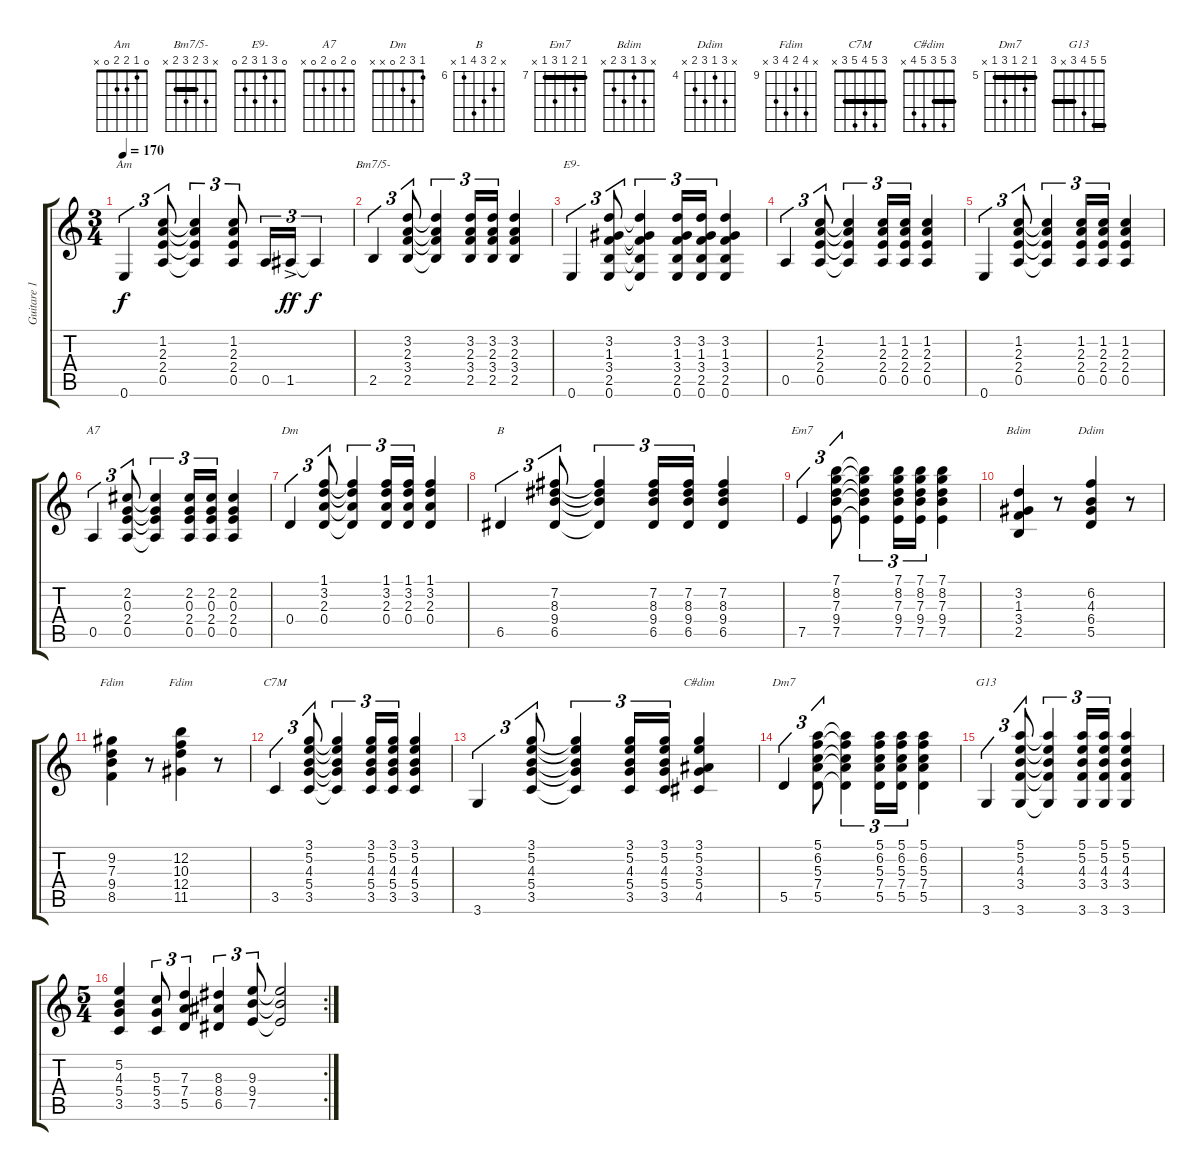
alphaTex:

\track ("Guitare 1" "Guitare 1") {instrument acousticguitarnylon}
\staff {score tabs}
\tuning (E4 B3 G3 D3 A2 E2) {hide}
\chord ("Am" 0 1 2 2 0 x)
\chord ("Bm7/5-" x 3 2 3 2 x) {barre 2}
\chord ("E9-" 0 3 1 3 2 0)
\chord ("A7" 0 2 0 2 0 x)
\chord ("Dm" 1 3 2 0 x x)
\chord ("B" x 7 8 9 6 x) {firstfret 6}
\chord ("Em7" 7 8 7 9 7 x) {firstfret 7 barre 7}
\chord ("Bdim" x 3 1 3 2 x)
\chord ("Ddim" x 6 4 6 5 x) {firstfret 4}
\chord ("Fdim" x 9 7 9 8 x) {firstfret 7}
\chord ("Fdim" x 12 10 12 11 x) {firstfret 9}
\chord ("C7M" 3 5 4 5 3 x) {barre 3}
\chord ("C#dim" 3 5 3 5 4 x) {barre 3}
\chord ("Dm7" 5 6 5 7 5 x) {firstfret 5 barre 5}
\chord ("G13" 5 5 4 3 x 3) {barre (3 5)}
\ts (3 4)
\tempo 170
\clef g2
\ks c
0.6.4{tu (3 2) ch "Am" dy f} (1.2 2.3 2.4 0.5).8{tu (3 2)} (1.2{t} 2.3{t} 2.4{t} 0.5{t}).4{tu (3 2)} (1.2 2.3 2.4 0.5).8{tu (3 2)} 0.5.16{tu (3 2)} 1.5{ac}.16{tu (3 2) dy ff} 1.5{t}.4{tu (3 2) dy f} |
2.5.4{tu (3 2) ch "Bm7/5-"} (3.2 2.3 3.4 2.5).8{tu (3 2)} (3.2{t} 2.3{t} 3.4{t} 2.5{t}).4{tu (3 2)} (3.2 2.3 3.4 2.5).16{tu (3 2)} (3.2 2.3 3.4 2.5).16{tu (3 2)} (3.2 2.3 3.4 2.5).4 |
0.6.4{tu (3 2) ch "E9-"} (3.2 1.3 3.4 2.5 0.6).8{tu (3 2)} (3.2{t} 1.3{t} 3.4{t} 2.5{t} 0.6{t}).4{tu (3 2)} (3.2 1.3 3.4 2.5 0.6).16{tu (3 2)} (3.2 1.3 3.4 2.5 0.6).16{tu (3 2)} (3.2 1.3 3.4 2.5 0.6).4 |
0.5.4{tu (3 2)} (1.2 2.3 2.4 0.5).8{tu (3 2)} (1.2{t} 2.3{t} 2.4{t} 0.5{t}).4{tu (3 2)} (1.2 2.3 2.4 0.5).16{tu (3 2)} (1.2 2.3 2.4 0.5).16{tu (3 2)} (1.2 2.3 2.4 0.5).4 |
0.6.4{tu (3 2)} (1.2 2.3 2.4 0.5).8{tu (3 2)} (1.2{t} 2.3{t} 2.4{t} 0.5{t}).4{tu (3 2)} (1.2 2.3 2.4 0.5).16{tu (3 2)} (1.2 2.3 2.4 0.5).16{tu (3 2)} (1.2 2.3 2.4 0.5).4 |
0.5.4{tu (3 2) ch "A7"} (2.2 0.3 2.4 0.5).8{tu (3 2)} (2.2{t} 0.3{t} 2.4{t} 0.5{t}).4{tu (3 2)} (2.2 0.3 2.4 0.5).16{tu (3 2)} (2.2 0.3 2.4 0.5).16{tu (3 2)} (2.2 0.3 2.4 0.5).4 |
0.4.4{tu (3 2) ch "Dm"} (1.1 3.2 2.3 0.4).8{tu (3 2)} (1.1{t} 3.2{t} 2.3{t} 0.4{t}).4{tu (3 2)} (1.1 3.2 2.3 0.4).16{tu (3 2)} (1.1 3.2 2.3 0.4).16{tu (3 2)} (1.1 3.2 2.3 0.4).4 |
6.5.4{tu (3 2) ch "B"} (7.2 8.3 9.4 6.5).8{tu (3 2)} (7.2{t} 8.3{t} 9.4{t} 6.5{t}).4{tu (3 2)} (7.2 8.3 9.4 6.5).16{tu (3 2)} (7.2 8.3 9.4 6.5).16{tu (3 2)} (7.2 8.3 9.4 6.5).4 |
7.5.4{tu (3 2) ch "Em7"} (7.1 8.2 7.3 9.4 7.5).8{tu (3 2)} (7.1{t} 8.2{t} 7.3{t} 9.4{t} 7.5{t}).4{tu (3 2)} (7.1 8.2 7.3 9.4 7.5).16{tu (3 2)} (7.1 8.2 7.3 9.4 7.5).16{tu (3 2)} (7.1 8.2 7.3 9.4 7.5).4 |
(3.2 1.3 3.4 2.5).4{ch "Bdim"} r.8 (6.2 4.3 6.4 5.5).4{ch "Ddim"} r.8 |
(9.2 7.3 9.4 8.5).4{ch "Fdim"} r.8 (12.2 10.3 12.4 11.5).4{ch "Fdim"} r.8 |
3.5.4{tu (3 2) ch "C7M"} (3.1 5.2 4.3 5.4 3.5).8{tu (3 2)} (3.1{t} 5.2{t} 4.3{t} 5.4{t} 3.5{t}).4{tu (3 2)} (3.1 5.2 4.3 5.4 3.5).16{tu (3 2)} (3.1 5.2 4.3 5.4 3.5).16{tu (3 2)} (3.1 5.2 4.3 5.4 3.5).4 |
3.6.4{tu (3 2)} (3.1 5.2 4.3 5.4 3.5).8{tu (3 2)} (3.1{t} 5.2{t} 4.3{t} 5.4{t} 3.5{t}).4{tu (3 2)} (3.1 5.2 4.3 5.4 3.5).16{tu (3 2)} (3.1 5.2 4.3 5.4 3.5).16{tu (3 2)} (3.1 5.2 3.3 5.4 4.5).4{ch "C#dim"} |
5.5.4{tu (3 2) ch "Dm7"} (5.1 6.2 5.3 7.4 5.5).8{tu (3 2)} (5.1{t} 6.2{t} 5.3{t} 7.4{t} 5.5{t}).4{tu (3 2)} (5.1 6.2 5.3 7.4 5.5).16{tu (3 2)} (5.1 6.2 5.3 7.4 5.5).16{tu (3 2)} (5.1 6.2 5.3 7.4 5.5).4 |
3.6.4{tu (3 2) ch "G13"} (5.1 5.2 4.3 3.4 3.6).8{tu (3 2)} (5.1{t} 5.2{t} 4.3{t} 3.4{t} 3.6{t}).4{tu (3 2)} (5.1 5.2 4.3 3.4 3.6).16{tu (3 2)} (5.1 5.2 4.3 3.4 3.6).16{tu (3 2)} (5.1 5.2 4.3 3.4 3.6).4 |
\rc 2
\ts (5 4)
(5.2 4.3 5.4 3.5).4 (5.3 5.4 3.5).8{tu (3 2)} (7.3 7.4 5.5).4{tu (3 2)} (8.3 8.4 6.5).4{tu (3 2)} (9.3 9.4 7.5).8{tu (3 2)} (9.3{t} 9.4{t} 7.5{t}).2
